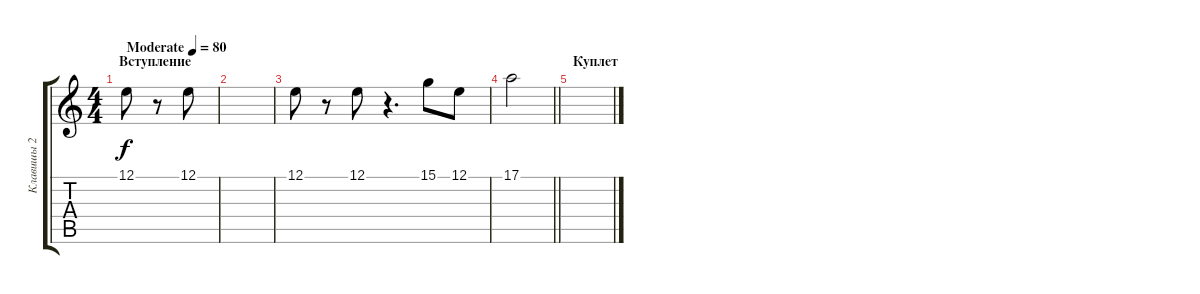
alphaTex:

\track ("Клавишы 2 " "Клавишы 2 ") {instrument electricpiano1}
\staff {score tabs}
\tuning (E4 B3 G3 D3 A2 E2) {hide}
\ts (4 4)
\section ("" "Вступление")
\tempo (80 "Moderate")
\clef g2
\ks c
12.1.8{dy f instrument electricpiano1} r.8 12.1.8 |
|
12.1.8 r.8 12.1.8 r.4{d} 15.1.8 12.1.8 |
\barLineRight lightlight
17.1.2 |
\section ("" "Куплет")
